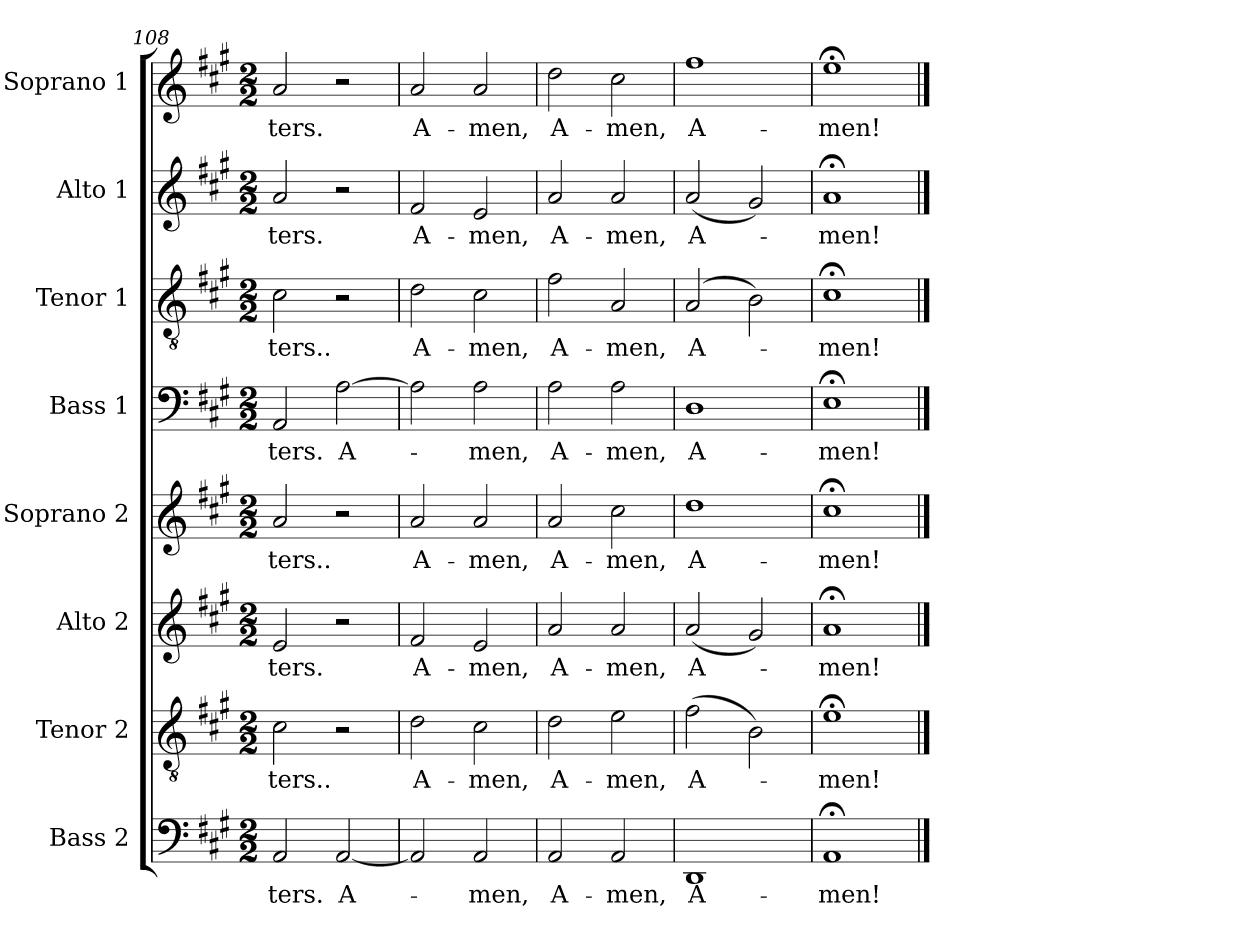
**kern	**text	**kern	**text	**kern	**text	**kern	**text	**kern	**text	**kern	**text	**kern	**text	**kern	**text
*part8	*part8	*part7	*part7	*part6	*part6	*part5	*part5	*part4	*part4	*part3	*part3	*part2	*part2	*part1	*part1
*staff8	*staff8	*staff7	*staff7	*staff6	*staff6	*staff5	*staff5	*staff4	*staff4	*staff3	*staff3	*staff2	*staff2	*staff1	*staff1
*I"Bass 2	*	*I"Tenor 2	*	*I"Alto 2	*	*I"Soprano 2	*	*I"Bass 1	*	*I"Tenor 1	*	*I"Alto 1	*	*I"Soprano 1	*
*I'B2	*	*I'T2	*	*I'A2	*	*I'S2	*	*I'B1	*	*I'T1	*	*I'A1	*	*I'S1	*
!!LO:PB:g=z
*clefF4	*	*clefGv2	*	*clefG2	*	*clefG2	*	*clefF4	*	*clefGv2	*	*clefG2	*	*clefG2	*
*k[f#c#g#]	*	*k[f#c#g#]	*	*k[f#c#g#]	*	*k[f#c#g#]	*	*k[f#c#g#]	*	*k[f#c#g#]	*	*k[f#c#g#]	*	*k[f#c#g#]	*
*M2/2	*	*M2/2	*	*M2/2	*	*M2/2	*	*M2/2	*	*M2/2	*	*M2/2	*	*M2/2	*
=108	=108	=108	=108	=108	=108	=108	=108	=108	=108	=108	=108	=108	=108	=108	=108
!	!LO:LY:b	!	!LO:LY:b	!	!LO:LY:b	!	!LO:LY:b	!	!LO:LY:b	!	!LO:LY:b	!	!LO:LY:b	!	!LO:LY:b
2AA/	-ters.	2c#\	ters..	2e/	ters.	2a/	ters..	2AA/	ters.	2c#\	ters..	2a/	ters.	2a/	ters.
!	!LO:LY:b	!	!	!	!	!	!	!	!LO:LY:b	!	!	!	!	!	!
[2AA/	A-	2r	.	2r	.	2r	.	[2A\	A-	2r	.	2r	.	2r	.
=109	=109	=109	=109	=109	=109	=109	=109	=109	=109	=109	=109	=109	=109	=109	=109
!	!	!	!LO:LY:b	!	!LO:LY:b	!	!LO:LY:b	!	!	!	!LO:LY:b	!	!LO:LY:b	!	!LO:LY:b
2AA/]	.	2d\	A-	2f#/	A-	2a/	A-	2A\]	.	2d\	A-	2f#/	A-	2a/	A-
!	!LO:LY:b	!	!LO:LY:b	!	!LO:LY:b	!	!LO:LY:b	!	!LO:LY:b	!	!LO:LY:b	!	!LO:LY:b	!	!LO:LY:b
2AA/	-men,	2c#\	-men,	2e/	-men,	2a/	-men,	2A\	-men,	2c#\	-men,	2e/	-men,	2a/	-men,
=110	=110	=110	=110	=110	=110	=110	=110	=110	=110	=110	=110	=110	=110	=110	=110
!	!LO:LY:b	!	!LO:LY:b	!	!LO:LY:b	!	!LO:LY:b	!	!LO:LY:b	!	!LO:LY:b	!	!LO:LY:b	!	!LO:LY:b
2AA/	A-	2d\	A-	2a/	A-	2a/	A-	2A\	A-	2f#\	A-	2a/	A-	2dd\	A-
!	!LO:LY:b	!	!LO:LY:b	!	!LO:LY:b	!	!LO:LY:b	!	!LO:LY:b	!	!LO:LY:b	!	!LO:LY:b	!	!LO:LY:b
2AA/	-men,	2e\	-men,	2a/	-men,	2cc#\	-men,	2A\	-men,	2A/	-men,	2a/	-men,	2cc#\	-men,
=111	=111	=111	=111	=111	=111	=111	=111	=111	=111	=111	=111	=111	=111	=111	=111
!	!LO:LY:b	!	!LO:LY:b	!	!LO:LY:b	!	!LO:LY:b	!	!LO:LY:b	!	!LO:LY:b	!	!LO:LY:b	!	!LO:LY:b
1DD	A-	(>2f#\	A-	(<2a/	A-	1dd	A-	1D	A-	(>2A/	A-	(<2a/	A-	1ff#	A-
.	.	2B\)	.	2g#/)	.	.	.	.	.	2B\)	.	2g#/)	.	.	.
=112	=112	=112	=112	=112	=112	=112	=112	=112	=112	=112	=112	=112	=112	=112	=112
!	!LO:LY:b	!	!LO:LY:b	!	!LO:LY:b	!	!LO:LY:b	!	!LO:LY:b	!	!LO:LY:b	!	!LO:LY:b	!	!LO:LY:b
1AA;<	-men!	1e;<	-men!	1a;<	-men!	1cc#;<	-men!	1E;<	-men!	1c#;<	-men!	1a;<	-men!	1ee;<	-men!
==	==	==	==	==	==	==	==	==	==	==	==	==	==	==	==
*-	*-	*-	*-	*-	*-	*-	*-	*-	*-	*-	*-	*-	*-	*-	*-
